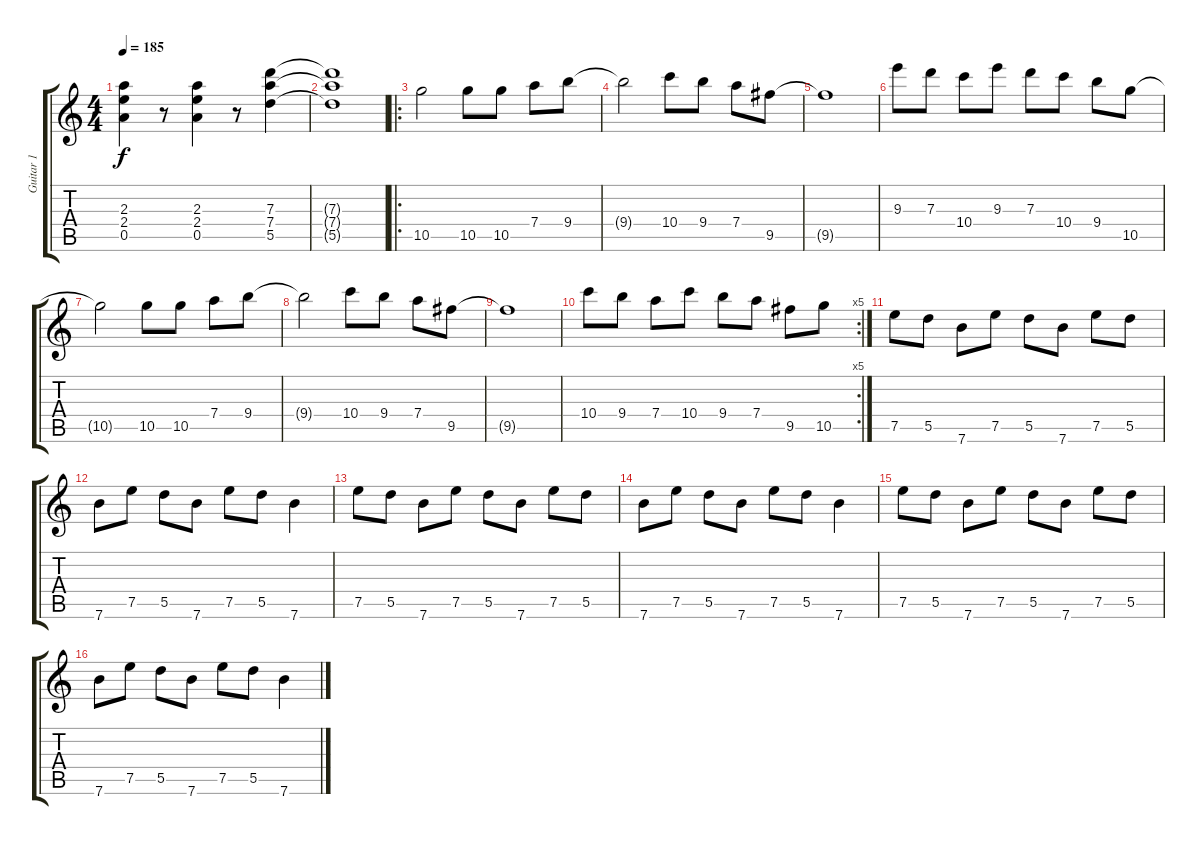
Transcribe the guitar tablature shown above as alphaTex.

\track ("Guitar 1" "Guitar 1") {instrument distortionguitar}
\staff {score tabs}
\tuning (E5 B4 G4 D4 A3 E3) {hide}
\ts (4 4)
\tempo 185
\clef g2
\ks c
(2.3 2.4 0.5).4{dy f} r.8 (2.3 2.4 0.5).4 r.8 (7.3 7.4 5.5).4 |
(7.3{t} 7.4{t} 5.5{t}).1 |
\ro
10.5.2 10.5.8 10.5.8 7.4.8 9.4.8 |
9.4{t}.2 10.4.8 9.4.8 7.4.8 9.5.8 |
9.5{t}.1 |
9.3.8 7.3.8 10.4.8 9.3.8 7.3.8 10.4.8 9.4.8 10.5.8 |
10.5{t}.2 10.5.8 10.5.8 7.4.8 9.4.8 |
9.4{t}.2 10.4.8 9.4.8 7.4.8 9.5.8 |
9.5{t}.1 |
\rc 5
10.4.8 9.4.8 7.4.8 10.4.8 9.4.8 7.4.8 9.5.8 10.5.8 |
7.5.8 5.5.8 7.6.8 7.5.8 5.5.8 7.6.8 7.5.8 5.5.8 |
7.6.8 7.5.8 5.5.8 7.6.8 7.5.8 5.5.8 7.6.4 |
7.5.8 5.5.8 7.6.8 7.5.8 5.5.8 7.6.8 7.5.8 5.5.8 |
7.6.8 7.5.8 5.5.8 7.6.8 7.5.8 5.5.8 7.6.4 |
7.5.8 5.5.8 7.6.8 7.5.8 5.5.8 7.6.8 7.5.8 5.5.8 |
7.6.8 7.5.8 5.5.8 7.6.8 7.5.8 5.5.8 7.6.4
